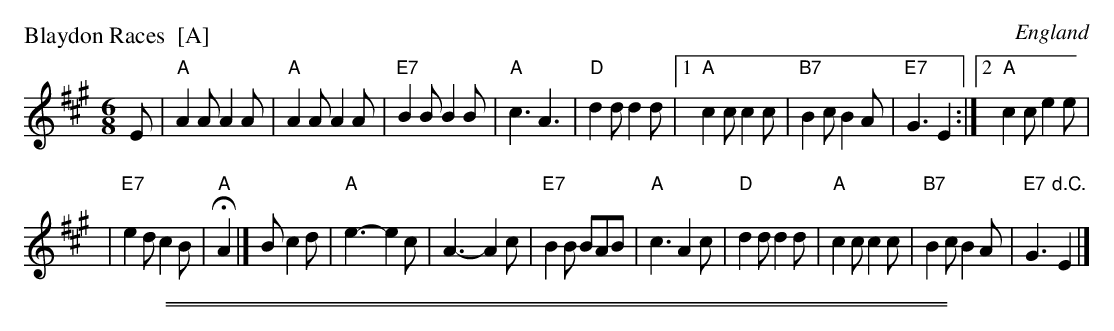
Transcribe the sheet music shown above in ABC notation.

X:1
P: Blaydon Races  [A]
O: England
M: 6/8
L: 1/8
K: A
E \
| "A"A2A A2A | "A"A2A A2A | "E7"B2B B2B | "A"c3 A3 \
| "D"d2d d2d |1 "A"c2c c2c | "B7"B2c B2A | "E7"G3 E2 :|2 "A"c2c e2e |
| "E7"e2d c2B | "A"HA2 |] B c2d \
| "A"e3- e2c | A3- A2c | "E7"B2B BAB | "A"c3 A2c \
| "D"d2d d2d | "A"c2c c2c | "B7"B2c B2A | "E7"G3 "d.C."E2 |]
